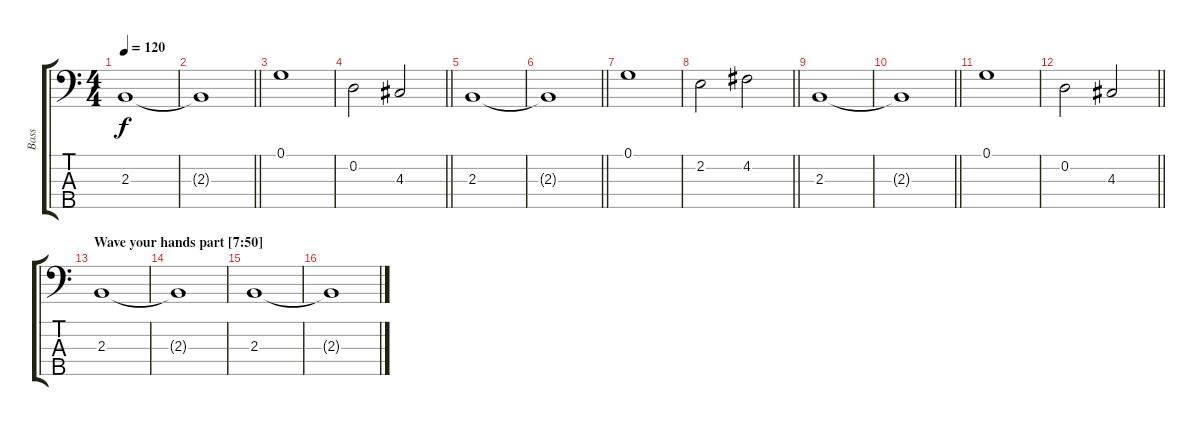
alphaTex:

\track ("Bass" "Bass") {instrument electricbassfinger}
\staff {score tabs}
\tuning (G2 D2 A1 E1 B0) {hide}
\ts (4 4)
\tempo 120
\clef f4
\ks c
2.3.1{dy f} |
\barLineRight lightlight
2.3{t}.1 |
0.1.1 |
\barLineRight lightlight
0.2.2 4.3.2 |
2.3.1 |
\barLineRight lightlight
2.3{t}.1 |
0.1.1 |
\barLineRight lightlight
2.2.2 4.2.2 |
2.3.1 |
\barLineRight lightlight
2.3{t}.1 |
0.1.1 |
\barLineRight lightlight
0.2.2 4.3.2 |
\section ("" "Wave your hands part [7:50]")
2.3.1 |
2.3{t}.1 |
2.3.1 |
2.3{t}.1
